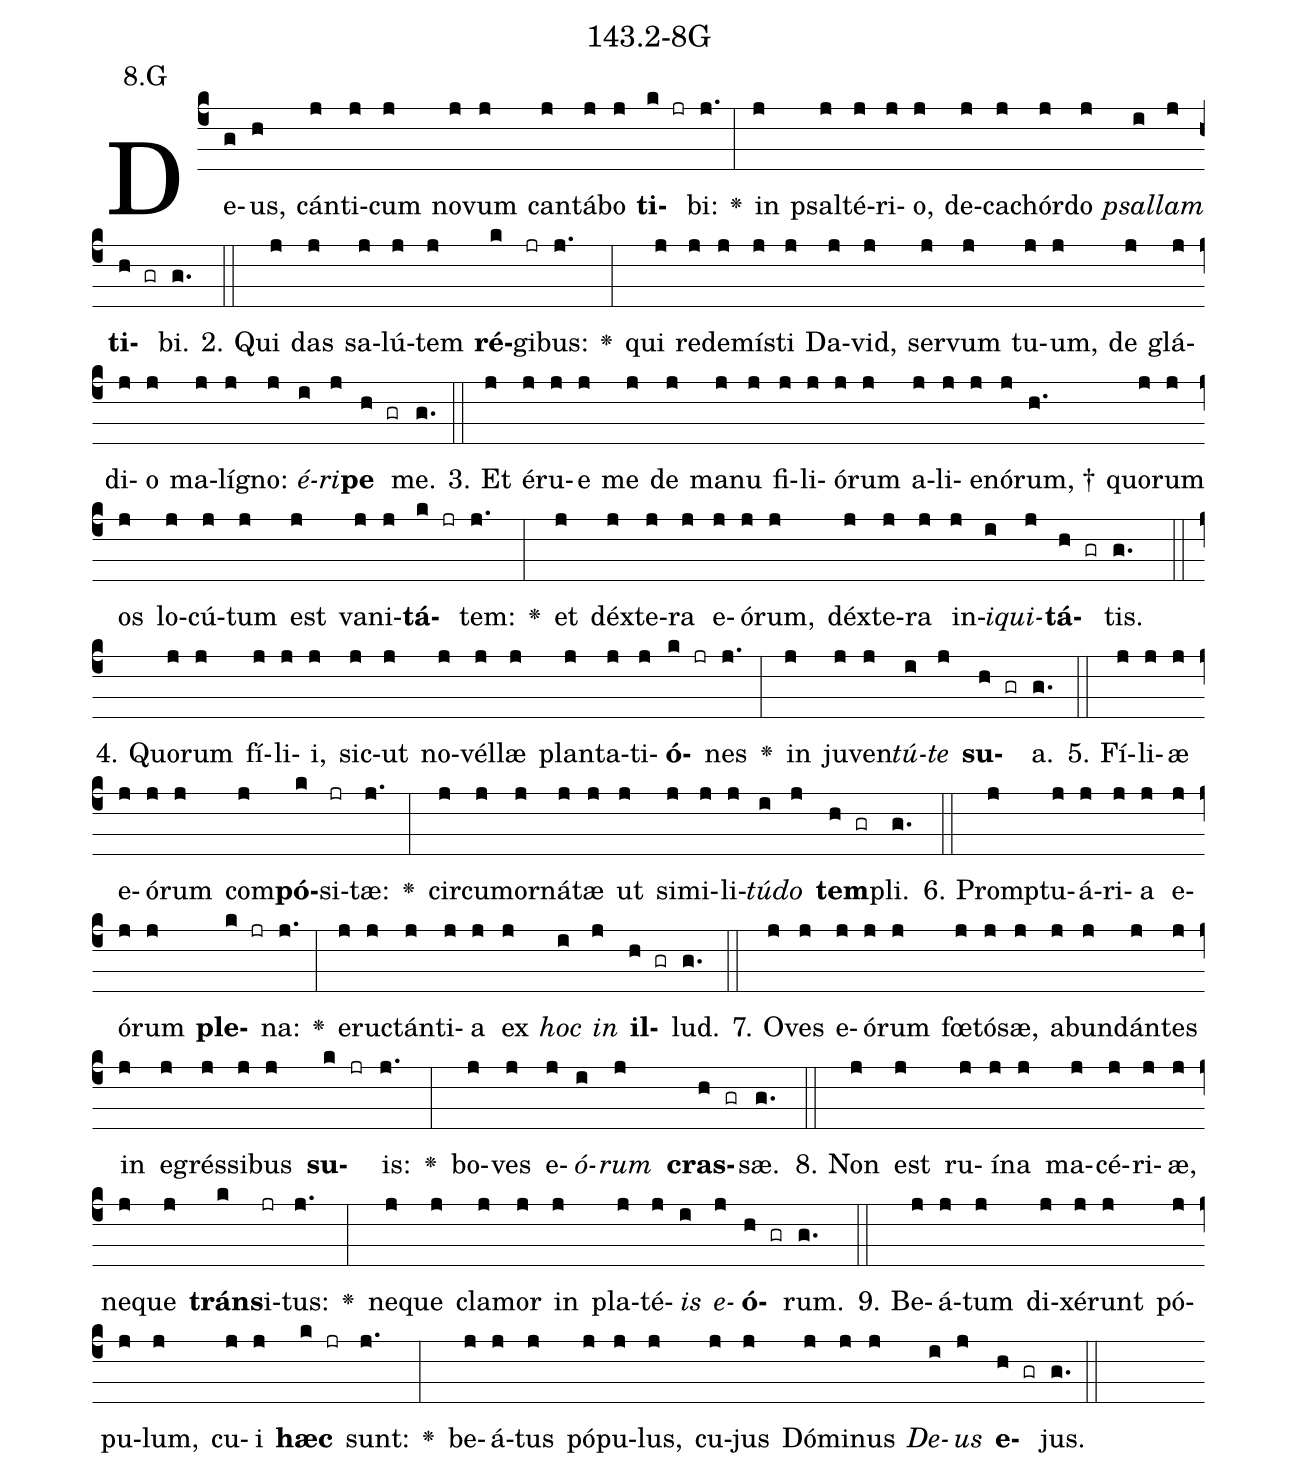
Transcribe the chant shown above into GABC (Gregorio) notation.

name: 143.2-8G;
annotation: 8.G;
%%
(c4)De(g)us,(h) cán(j)ti(j)cum(j) no(j)vum(j) can(j)tá(j)bo(j) <b>ti</b>(k jr)bi:(j.) <v>\greheightstar</v>(:) in(j) psal(j)té(j)ri(j)o,(j) de(j)ca(j)chór(j)do(j) <i>psal</i>(i)<i>lam</i>(j) <b>ti</b>(h gr)bi.(g.) (::)
2. Qui(j) das(j) sa(j)lú(j)tem(j) <b>ré</b>(k)gi(jr)bus:(j.) <v>\greheightstar</v>(:) qui(j) red(j)e(j)mís(j)ti(j) Da(j)vid,(j) ser(j)vum(j) tu(j)um,(j) de(j) glá(j)di(j)o(j) ma(j)lí(j)gno:(j) <i>é</i>(i)<i>ri</i>(j)<b>pe</b>(h gr) me.(g.) (::)
3. Et(j) é(j)ru(j)e(j) me(j) de(j) ma(j)nu(j) fi(j)li(j)ó(j)rum(j) a(j)li(j)e(j)nó(j)rum, †(h.) quo(j)rum(j) os(j) lo(j)cú(j)tum(j) est(j) va(j)ni(j)<b>tá</b>(k jr)tem:(j.) <v>\greheightstar</v>(:) et(j) déx(j)te(j)ra(j) e(j)ó(j)rum,(j) déx(j)te(j)ra(j) in(j)<i>i</i>(i)<i>qui</i>(j)<b>tá</b>(h gr)tis.(g.) (::)
4. Quo(j)rum(j) fí(j)li(j)i,(j) sic(j)ut(j) no(j)vél(j)læ(j) plan(j)ta(j)ti(j)<b>ó</b>(k jr)nes(j.) <v>\greheightstar</v>(:) in(j) ju(j)ven(j)<i>tú</i>(i)<i>te</i>(j) <b>su</b>(h gr)a.(g.) (::)
5. Fí(j)li(j)æ(j) e(j)ó(j)rum(j) com(j)<b>pó</b>(k)si(jr)tæ:(j.) <v>\greheightstar</v>(:) cir(j)cum(j)or(j)ná(j)tæ(j) ut(j) si(j)mi(j)li(j)<i>tú</i>(i)<i>do</i>(j) <b>tem</b>(h gr)pli.(g.) (::)
6. Promp(j)tu(j)á(j)ri(j)a(j) e(j)ó(j)rum(j) <b>ple</b>(k jr)na:(j.) <v>\greheightstar</v>(:) e(j)ruc(j)tán(j)ti(j)a(j) ex(j) <i>hoc</i>(i) <i>in</i>(j) <b>il</b>(h gr)lud.(g.) (::)
7. O(j)ves(j) e(j)ó(j)rum(j) fœ(j)tó(j)sæ,(j) ab(j)un(j)dán(j)tes(j) in(j) e(j)grés(j)si(j)bus(j) <b>su</b>(k jr)is:(j.) <v>\greheightstar</v>(:) bo(j)ves(j) e(j)<i>ó</i>(i)<i>rum</i>(j) <b>cras</b>(h gr)sæ.(g.) (::)
8. Non(j) est(j) ru(j)í(j)na(j) ma(j)cé(j)ri(j)æ,(j) ne(j)que(j) <b>tráns</b>(k)i(jr)tus:(j.) <v>\greheightstar</v>(:) ne(j)que(j) cla(j)mor(j) in(j) pla(j)té(j)<i>is</i>(i) <i>e</i>(j)<b>ó</b>(h gr)rum.(g.) (::)
9. Be(j)á(j)tum(j) di(j)xé(j)runt(j) pó(j)pu(j)lum,(j) cu(j)i(j) <b>hæc</b>(k jr) sunt:(j.) <v>\greheightstar</v>(:) be(j)á(j)tus(j) pó(j)pu(j)lus,(j) cu(j)jus(j) Dó(j)mi(j)nus(j) <i>De</i>(i)<i>us</i>(j) <b>e</b>(h gr)jus.(g.) (::)
